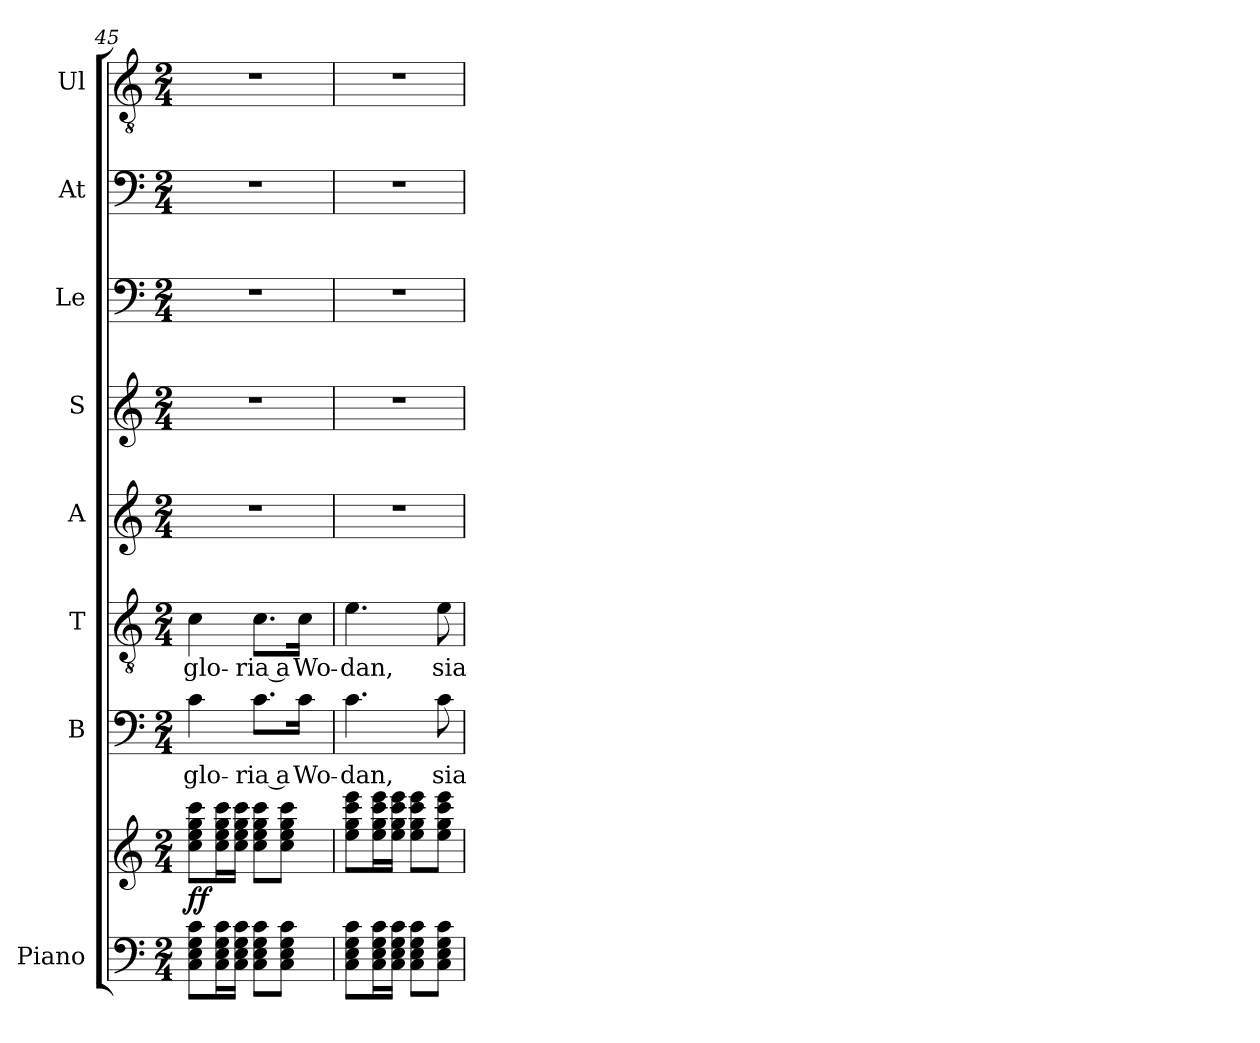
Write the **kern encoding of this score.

**kern	**kern	**dynam	**kern	**text	**kern	**text	**kern	**kern	**kern	**kern	**kern
*part8	*part8	*part8	*part7	*part7	*part6	*part6	*part5	*part4	*part3	*part2	*part1
*staff9	*staff8	*staff8/9	*staff7	*staff7	*staff6	*staff6	*staff5	*staff4	*staff3	*staff2	*staff1
*I"Piano	*	*	*I"B	*	*I"T	*	*I"A	*I"S	*I"Le	*I"At	*I"Ul
*I'Pno	*	*	*I'B	*	*I'T	*	*I'A	*I'S	*I'Le	*I'At	*I'Ul
*clefF4	*clefG2	*	*clefF4	*	*clefGv2	*	*clefG2	*clefG2	*clefF4	*clefF4	*clefGv2
*k[]	*k[]	*	*k[]	*	*k[]	*	*k[]	*k[]	*k[]	*k[]	*k[]
*M2/4	*M2/4	*	*M2/4	*	*M2/4	*	*M2/4	*M2/4	*M2/4	*M2/4	*M2/4
=45	=45	=45	=45	=45	=45	=45	=45	=45	=45	=45	=45
!	!	!LO:DY:b	!	!LO:LY:b	!	!LO:LY:b	!	!	!	!	!
8C\ 8E\ 8G\ 8c\L	8cc\ 8ee\ 8gg\ 8ccc\L	ff	4c\	glo-	4c\	glo-	2r	2r	2r	2r	2r
16C\ 16E\ 16G\ 16c\L	16cc\ 16ee\ 16gg\ 16ccc\L	.	.	.	.	.	.	.	.	.	.
16C\ 16E\ 16G\ 16c\JJ	16cc\ 16ee\ 16gg\ 16ccc\JJ	.	.	.	.	.	.	.	.	.	.
!	!	!	!	!LO:LY:b	!	!LO:LY:b	!	!	!	!	!
8C\ 8E\ 8G\ 8c\L	8cc\ 8ee\ 8gg\ 8ccc\L	.	8.c\L	-ria a	8.c\L	-ria a	.	.	.	.	.
8C\ 8E\ 8G\ 8c\J	8cc\ 8ee\ 8gg\ 8ccc\J	.	.	.	.	.	.	.	.	.	.
!	!	!	!	!LO:LY:b	!	!LO:LY:b	!	!	!	!	!
.	.	.	16c\Jk	Wo-	16c\Jk	Wo-	.	.	.	.	.
=46	=46	=46	=46	=46	=46	=46	=46	=46	=46	=46	=46
!	!	!	!	!LO:LY:b	!	!LO:LY:b	!	!	!	!	!
8C\ 8E\ 8G\ 8c\L	8ee\ 8gg\ 8ccc\ 8eee\L	.	4.c\	-dan,	4.e\	-dan,	2r	2r	2r	2r	2r
16C\ 16E\ 16G\ 16c\L	16ee\ 16gg\ 16ccc\ 16eee\L	.	.	.	.	.	.	.	.	.	.
16C\ 16E\ 16G\ 16c\JJ	16ee\ 16gg\ 16ccc\ 16eee\JJ	.	.	.	.	.	.	.	.	.	.
8C\ 8E\ 8G\ 8c\L	8ee\ 8gg\ 8ccc\ 8eee\L	.	.	.	.	.	.	.	.	.	.
!	!	!	!	!LO:LY:b	!	!LO:LY:b	!	!	!	!	!
8C\ 8E\ 8G\ 8c\J	8ee\ 8gg\ 8ccc\ 8eee\J	.	8c\	sia	8e\	sia	.	.	.	.	.
=	=	=	=	=	=	=	=	=	=	=	=
*-	*-	*-	*-	*-	*-	*-	*-	*-	*-	*-	*-
